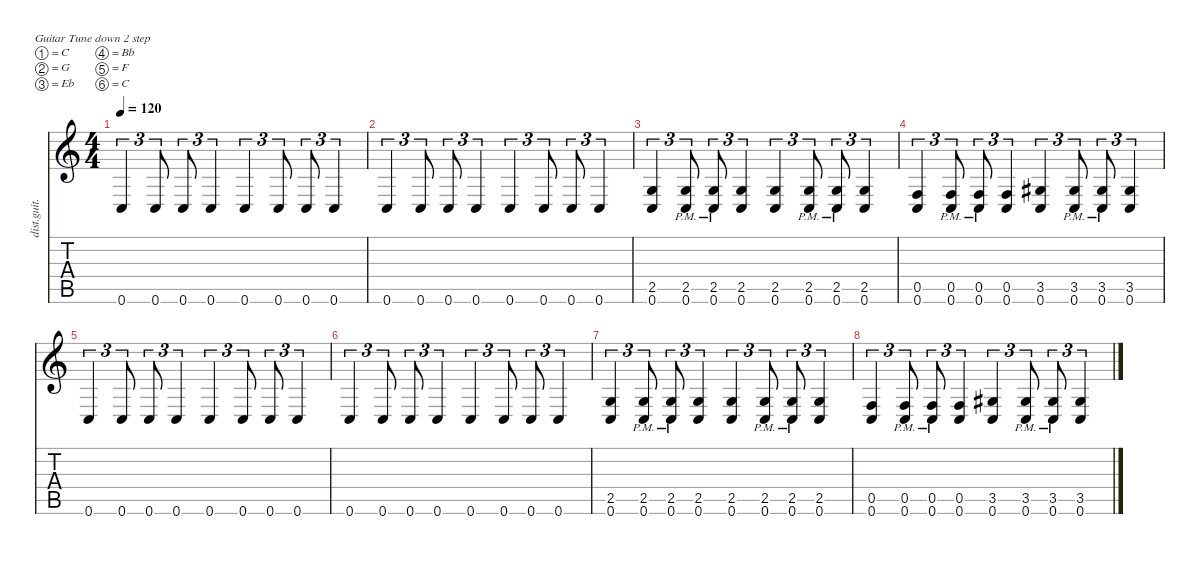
\defaultSystemsLayout 4
\hideDynamics
\bracketExtendMode nobrackets
\otherSystemsTrackNameOrientation horizontal
\track ("Distortion Guitar" "dist.guit.") {instrument distortionguitar}
\staff {score tabs}
\tuning (C4 G3 Eb3 Bb2 F2 C2)
\ts (4 4)
\tempo 120
\clef g2
\ks c
0.6.4{tu (3 2) dy mf instrument distortionguitar beam Up} 0.6.8{tu (3 2) beam Up} 0.6.8{tu (3 2) beam Up} 0.6.4{tu (3 2) beam Up} 0.6.4{tu (3 2) beam Up} 0.6.8{tu (3 2) beam Up} 0.6.8{tu (3 2) beam Up} 0.6.4{tu (3 2) beam Up} |
0.6.4{tu (3 2) beam Up} 0.6.8{tu (3 2) beam Up} 0.6.8{tu (3 2) beam Up} 0.6.4{tu (3 2) beam Up} 0.6.4{tu (3 2) beam Up} 0.6.8{tu (3 2) beam Up} 0.6.8{tu (3 2) beam Up} 0.6.4{tu (3 2) beam Up} |
(0.6 2.5).4{tu (3 2) beam Up} (0.6{pm} 2.5{pm}).8{tu (3 2) beam Up} (0.6{pm} 2.5{pm}).8{tu (3 2) beam Up} (0.6 2.5).4{tu (3 2) beam Up} (0.6 2.5).4{tu (3 2) beam Up} (0.6{pm} 2.5{pm}).8{tu (3 2) beam Up} (0.6{pm} 2.5{pm}).8{tu (3 2) beam Up} (0.6 2.5).4{tu (3 2) beam Up} |
(0.6 0.5).4{tu (3 2) beam Up} (0.6{pm} 0.5{pm}).8{tu (3 2) beam Up} (0.6{pm} 0.5{pm}).8{tu (3 2) beam Up} (0.6 0.5).4{tu (3 2) beam Up} (0.6 3.5{acc #}).4{tu (3 2) beam Up} (0.6{pm} 3.5{pm acc #}).8{tu (3 2) beam Up} (0.6{pm} 3.5{pm acc #}).8{tu (3 2) beam Up} (0.6 3.5{acc #}).4{tu (3 2) beam Up} |
0.6.4{tu (3 2) beam Up} 0.6.8{tu (3 2) beam Up} 0.6.8{tu (3 2) beam Up} 0.6.4{tu (3 2) beam Up} 0.6.4{tu (3 2) beam Up} 0.6.8{tu (3 2) beam Up} 0.6.8{tu (3 2) beam Up} 0.6.4{tu (3 2) beam Up} |
0.6.4{tu (3 2) beam Up} 0.6.8{tu (3 2) beam Up} 0.6.8{tu (3 2) beam Up} 0.6.4{tu (3 2) beam Up} 0.6.4{tu (3 2) beam Up} 0.6.8{tu (3 2) beam Up} 0.6.8{tu (3 2) beam Up} 0.6.4{tu (3 2) beam Up} |
(0.6 2.5).4{tu (3 2) beam Up} (0.6{pm} 2.5{pm}).8{tu (3 2) beam Up} (0.6{pm} 2.5{pm}).8{tu (3 2) beam Up} (0.6 2.5).4{tu (3 2) beam Up} (0.6 2.5).4{tu (3 2) beam Up} (0.6{pm} 2.5{pm}).8{tu (3 2) beam Up} (0.6{pm} 2.5{pm}).8{tu (3 2) beam Up} (0.6 2.5).4{tu (3 2) beam Up} |
(0.6 0.5).4{tu (3 2) beam Up} (0.6{pm} 0.5{pm}).8{tu (3 2) beam Up} (0.6{pm} 0.5{pm}).8{tu (3 2) beam Up} (0.6 0.5).4{tu (3 2) beam Up} (0.6 3.5{acc #}).4{tu (3 2) beam Up} (0.6{pm} 3.5{pm acc #}).8{tu (3 2) beam Up} (0.6{pm} 3.5{pm acc #}).8{tu (3 2) beam Up} (0.6 3.5{acc #}).4{tu (3 2) beam Up}
